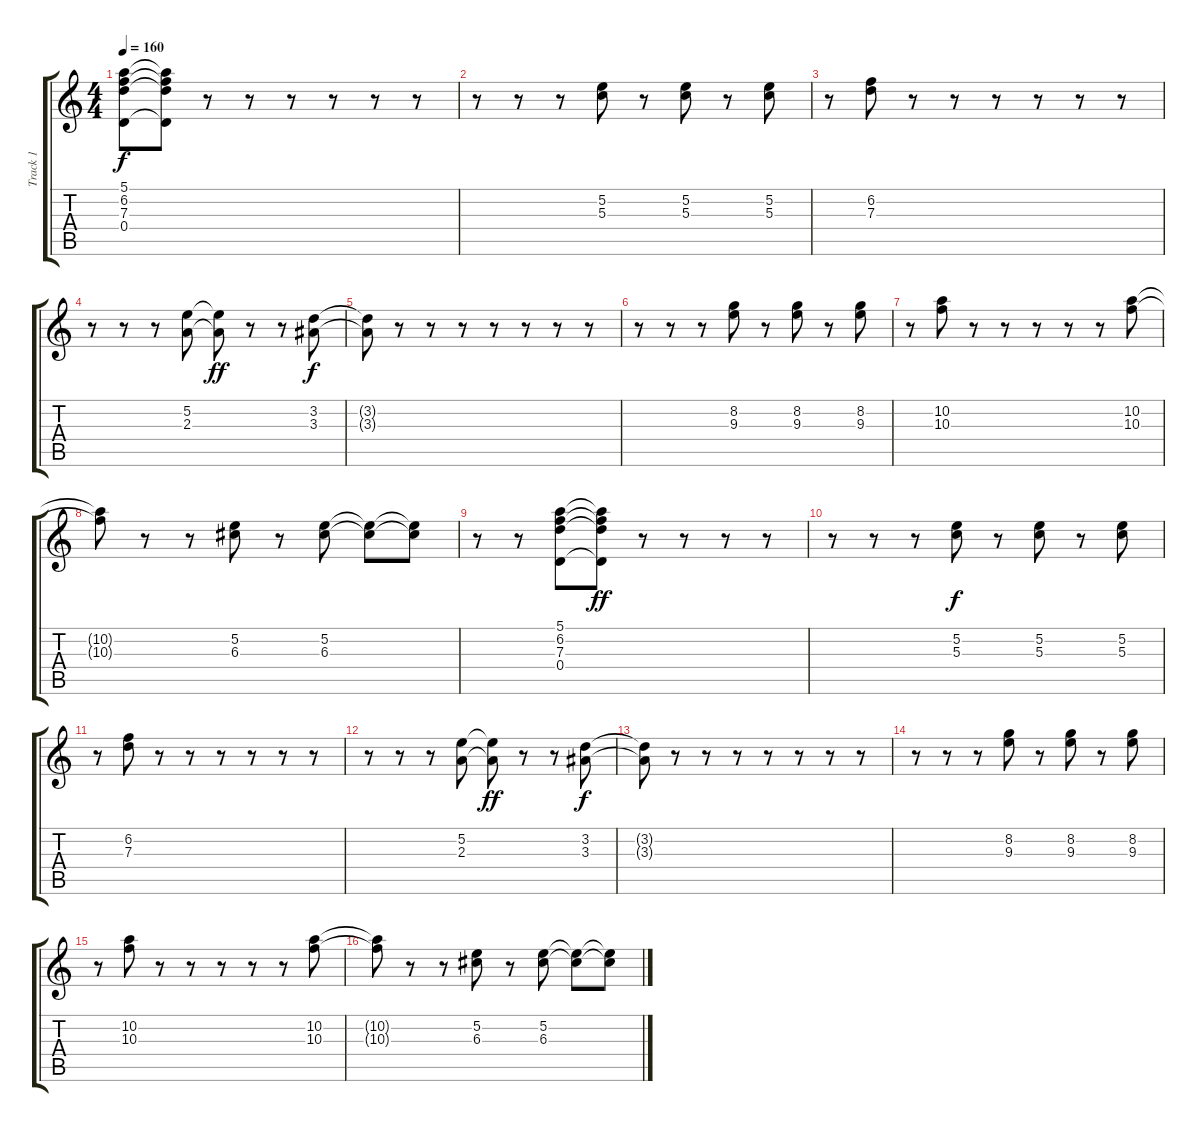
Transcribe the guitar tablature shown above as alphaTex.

\track ("Track 1" "Track 1") {instrument distortionguitar}
\staff {score tabs}
\tuning (E4 B3 G3 D3 A2 E2) {hide}
\ts (4 4)
\tempo 160
\clef g2
\ks c
(5.1 6.2 7.3 0.4).8{dy f} (5.1{t} 6.2{t} 7.3{t} 0.4{t}).8 r.8 r.8 r.8 r.8 r.8 r.8 |
r.8 r.8 r.8 (5.2 5.3).8 r.8 (5.2 5.3).8 r.8 (5.2 5.3).8 |
r.8 (6.2 7.3).8 r.8 r.8 r.8 r.8 r.8 r.8 |
r.8 r.8 r.8 (5.2 2.3).8 (5.2{t} 2.3{t}).8{dy ff} r.8 r.8 (3.2 3.3).8{dy f} |
(3.2{t} 3.3{t}).8 r.8 r.8 r.8 r.8 r.8 r.8 r.8 |
r.8 r.8 r.8 (8.2 9.3).8 r.8 (8.2 9.3).8 r.8 (8.2 9.3).8 |
r.8 (10.2 10.3).8 r.8 r.8 r.8 r.8 r.8 (10.2 10.3).8 |
(10.2{t} 10.3{t}).8 r.8 r.8 (5.2 6.3).8 r.8 (5.2 6.3).8 (5.2{t} 6.3{t}).8 (5.2{t} 6.3{t}).8 |
r.8 r.8 (5.1 6.2 7.3 0.4).8 (5.1{t} 6.2{t} 7.3{t} 0.4{t}).8{dy ff} r.8 r.8 r.8 r.8 |
r.8 r.8 r.8 (5.2 5.3).8{dy f} r.8 (5.2 5.3).8 r.8 (5.2 5.3).8 |
r.8 (6.2 7.3).8 r.8 r.8 r.8 r.8 r.8 r.8 |
r.8 r.8 r.8 (5.2 2.3).8 (5.2{t} 2.3{t}).8{dy ff} r.8 r.8 (3.2 3.3).8{dy f} |
(3.2{t} 3.3{t}).8 r.8 r.8 r.8 r.8 r.8 r.8 r.8 |
r.8 r.8 r.8 (8.2 9.3).8 r.8 (8.2 9.3).8 r.8 (8.2 9.3).8 |
r.8 (10.2 10.3).8 r.8 r.8 r.8 r.8 r.8 (10.2 10.3).8 |
(10.2{t} 10.3{t}).8 r.8 r.8 (5.2 6.3).8 r.8 (5.2 6.3).8 (5.2{t} 6.3{t}).8 (5.2{t} 6.3{t}).8
